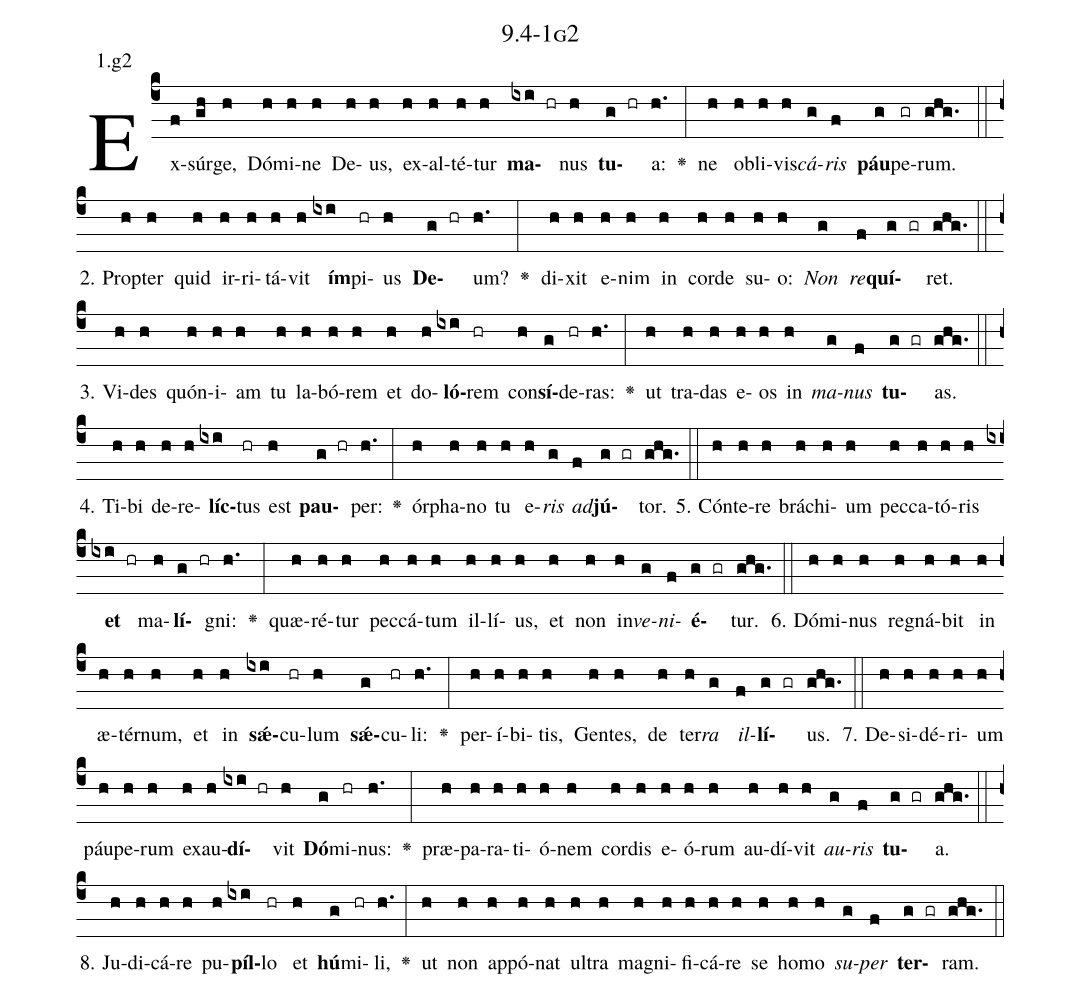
name: 9.4-1g2;
annotation: 1.g2;
%%
(c4)Ex(f)súr(gh)ge,(h) Dó(h)mi(h)ne(h) De(h)us,(h) ex(h)al(h)té(h)tur(h) <b>ma</b>(ixi hr)nus(h) <b>tu</b>(g hr)a:(h.) <v>\greheightstar</v>(:) ne(h) ob(h)li(h)vis(h)<i>cá</i>(g)<i>ris</i>(f) <b>páu</b>(g)pe(gr)rum.(ghg.) (::)
2. Prop(h)ter(h) quid(h) ir(h)ri(h)tá(h)vit(h) <b>ím</b>(ixi)pi(hr)us(h) <b>De</b>(g hr)um?(h.) <v>\greheightstar</v>(:) di(h)xit(h) e(h)nim(h) in(h) cor(h)de(h) su(h)o:(h) <i>Non</i>(g) <i>re</i>(f)<b>quí</b>(g gr)ret.(ghg.) (::)
3. Vi(h)des(h) quón(h)i(h)am(h) tu(h) la(h)bó(h)rem(h) et(h) do(h)<b>ló</b>(ixi)rem(hr) con(h)<b>sí</b>(g)de(hr)ras:(h.) <v>\greheightstar</v>(:) ut(h) tra(h)das(h) e(h)os(h) in(h) <i>ma</i>(g)<i>nus</i>(f) <b>tu</b>(g gr)as.(ghg.) (::)
4. Ti(h)bi(h) de(h)re(h)<b>líc</b>(ixi)tus(hr) est(h) <b>pau</b>(g hr)per:(h.) <v>\greheightstar</v>(:) ór(h)pha(h)no(h) tu(h) e(h)<i>ris</i>(g) <i>ad</i>(f)<b>jú</b>(g gr)tor.(ghg.) (::)
5. Cón(h)te(h)re(h) brá(h)chi(h)um(h) pec(h)ca(h)tó(h)ris(h) <b>et</b>(ixi hr) ma(h)<b>lí</b>(g hr)gni:(h.) <v>\greheightstar</v>(:) quæ(h)ré(h)tur(h) pec(h)cá(h)tum(h) il(h)lí(h)us,(h) et(h) non(h) in(h)<i>ve</i>(g)<i>ni</i>(f)<b>é</b>(g gr)tur.(ghg.) (::)
6. Dó(h)mi(h)nus(h) re(h)gná(h)bit(h) in(h) æ(h)tér(h)num,(h) et(h) in(h) <b>sǽ</b>(ixi)cu(hr)lum(h) <b>sǽ</b>(g)cu(hr)li:(h.) <v>\greheightstar</v>(:) per(h)í(h)bi(h)tis,(h) Gen(h)tes,(h) de(h) ter(h)<i>ra</i>(g) <i>il</i>(f)<b>lí</b>(g gr)us.(ghg.) (::)
7. De(h)si(h)dé(h)ri(h)um(h) páu(h)pe(h)rum(h) ex(h)au(h)<b>dí</b>(ixi hr)vit(h) <b>Dó</b>(g)mi(hr)nus:(h.) <v>\greheightstar</v>(:) præ(h)pa(h)ra(h)ti(h)ó(h)nem(h) cor(h)dis(h) e(h)ó(h)rum(h) au(h)dí(h)vit(h) <i>au</i>(g)<i>ris</i>(f) <b>tu</b>(g gr)a.(ghg.) (::)
8. Ju(h)di(h)cá(h)re(h) pu(h)<b>píl</b>(ixi)lo(hr) et(h) <b>hú</b>(g)mi(hr)li,(h.) <v>\greheightstar</v>(:) ut(h) non(h) ap(h)pó(h)nat(h) ul(h)tra(h) ma(h)gni(h)fi(h)cá(h)re(h) se(h) ho(h)mo(h) <i>su</i>(g)<i>per</i>(f) <b>ter</b>(g gr)ram.(ghg.) (::)
